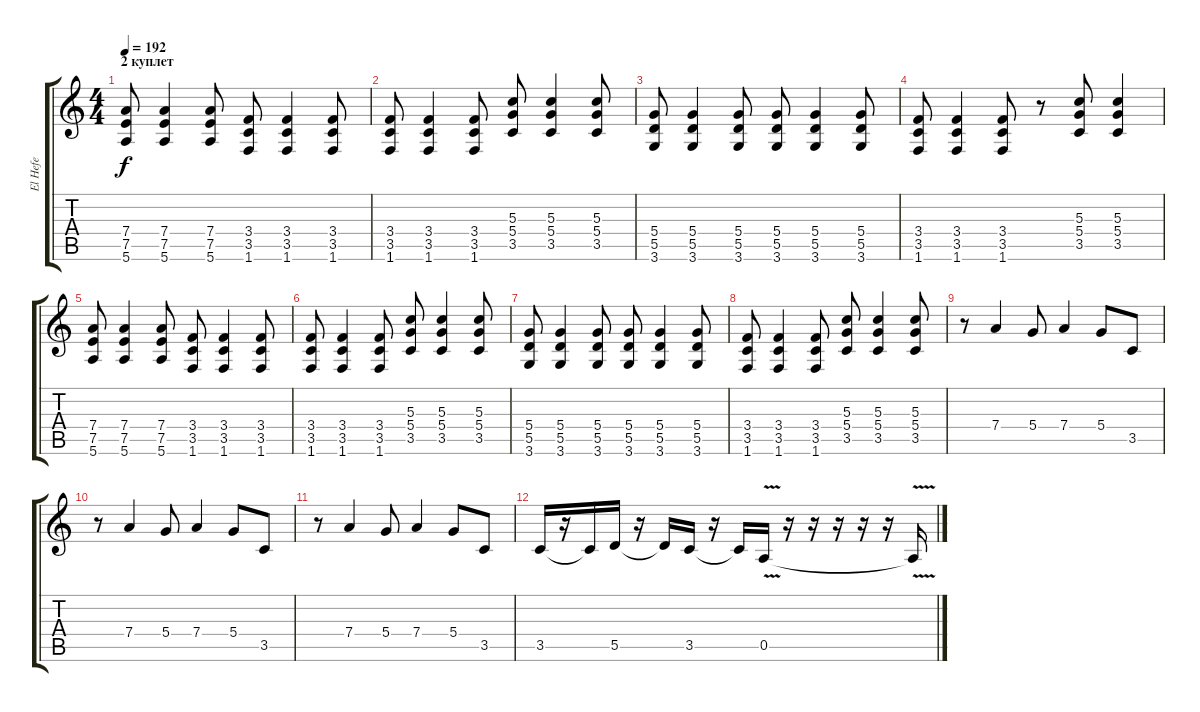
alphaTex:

\track ("El Hefe" "El Hefe") {instrument overdrivenguitar}
\staff {score tabs}
\tuning (E4 B3 G3 D3 A2 E2) {hide}
\ts (4 4)
\section ("" "2 куплет")
\tempo 192
\clef g2
\ks c
(7.4 7.5 5.6).8{dy f} (7.4 7.5 5.6).4 (7.4 7.5 5.6).8 (3.4 3.5 1.6).8 (3.4 3.5 1.6).4 (3.4 3.5 1.6).8 |
(3.4 3.5 1.6).8 (3.4 3.5 1.6).4 (3.4 3.5 1.6).8 (5.3 5.4 3.5).8 (5.3 5.4 3.5).4 (5.3 5.4 3.5).8 |
(5.4 5.5 3.6).8 (5.4 5.5 3.6).4 (5.4 5.5 3.6).8 (5.4 5.5 3.6).8 (5.4 5.5 3.6).4 (5.4 5.5 3.6).8 |
(3.4 3.5 1.6).8 (3.4 3.5 1.6).4 (3.4 3.5 1.6).8 r.8 (5.3 5.4 3.5).8 (5.3 5.4 3.5).4 |
(7.4 7.5 5.6).8 (7.4 7.5 5.6).4 (7.4 7.5 5.6).8 (3.4 3.5 1.6).8 (3.4 3.5 1.6).4 (3.4 3.5 1.6).8 |
(3.4 3.5 1.6).8 (3.4 3.5 1.6).4 (3.4 3.5 1.6).8 (5.3 5.4 3.5).8 (5.3 5.4 3.5).4 (5.3 5.4 3.5).8 |
(5.4 5.5 3.6).8 (5.4 5.5 3.6).4 (5.4 5.5 3.6).8 (5.4 5.5 3.6).8 (5.4 5.5 3.6).4 (5.4 5.5 3.6).8 |
(3.4 3.5 1.6).8 (3.4 3.5 1.6).4 (3.4 3.5 1.6).8 (5.3 5.4 3.5).8 (5.3 5.4 3.5).4 (5.3 5.4 3.5).8 |
r.8 7.4.4 5.4.8 7.4.4 5.4.8 3.5.8 |
r.8 7.4.4 5.4.8 7.4.4 5.4.8 3.5.8 |
r.8 7.4.4 5.4.8 7.4.4 5.4.8 3.5.8 |
3.5.16 r.16 3.5{t}.16 5.5.16 r.16 5.5{t}.16 3.5.16 r.16 3.5{t}.16 0.5{v}.16 r.16 r.16 r.16 r.16 r.16 0.5{t}.16
